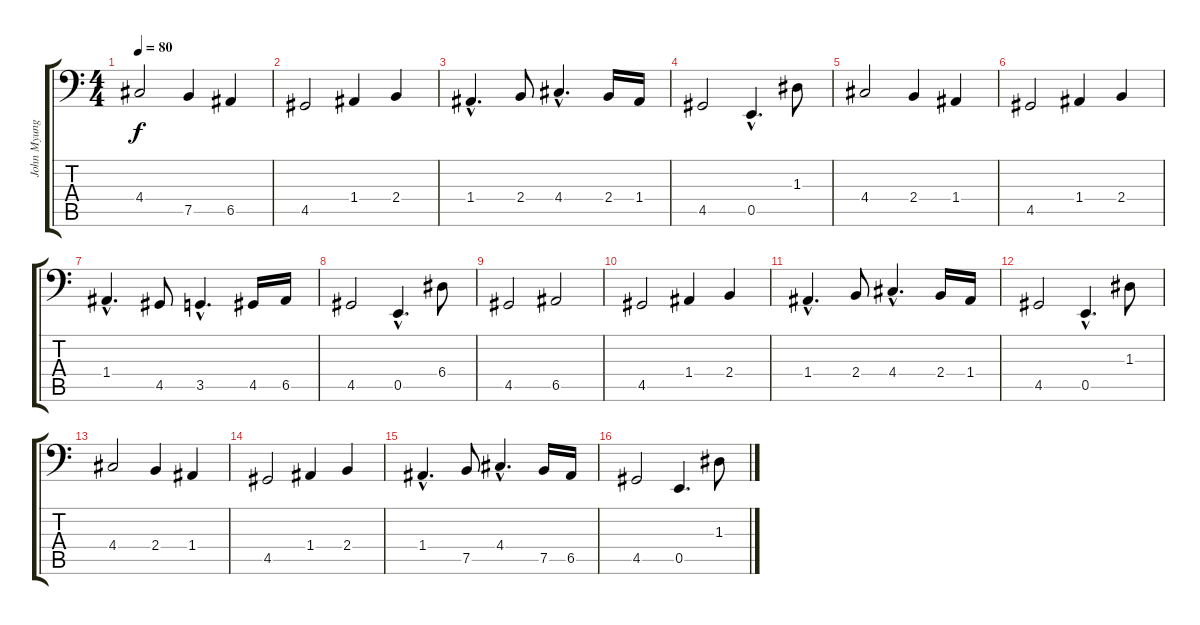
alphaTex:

\track ("John Myung - 6 Strings Bass" "John Myung") {instrument acousticbass}
\staff {score tabs}
\tuning (C3 G2 D2 A1 E1 B0) {hide}
\ts (4 4)
\tempo 80
\clef f4
\ks c
4.4.2{dy f} 7.5.4 6.5.4 |
4.5.2 1.4.4 2.4.4 |
1.4{hac}.4{d} 2.4.8 4.4{hac}.4{d} 2.4.16 1.4.16 |
4.5.2 0.5{hac}.4{d} 1.3.8 |
4.4.2 2.4.4 1.4.4 |
4.5.2 1.4.4 2.4.4 |
1.4{hac}.4{d} 4.5.8 3.5{hac}.4{d} 4.5.16 6.5.16 |
4.5.2 0.5{hac}.4{d} 6.4.8 |
4.5.2 6.5.2 |
4.5.2 1.4.4 2.4.4 |
1.4{hac}.4{d} 2.4.8 4.4{hac}.4{d} 2.4.16 1.4.16 |
4.5.2 0.5{hac}.4{d} 1.3.8 |
4.4.2 2.4.4 1.4.4 |
4.5.2 1.4.4 2.4.4 |
1.4{hac}.4{d} 7.5.8 4.4{hac}.4{d} 7.5.16 6.5.16 |
4.5.2 0.5.4{d} 1.3.8
